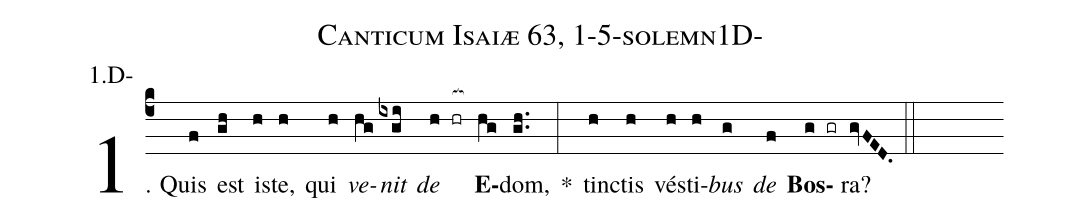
name: Canticum Isaiæ 63, 1-5-solemn1D-;
annotation: 1.D-;
%%
(c4)1. Quis(f) est(gh) is(h)te,(h) qui(h) <i>ve</i>(hg)<i>nit</i>(ixgi) <i>de</i>(h hr[ocb:1{]) <b>E</b>(hg[ocb:0}])dom,(gh..) *(:) tinc(h)tis(h) vés(h)ti(h)<i>bus</i>(g) <i>de</i>(f) <b>Bos</b>(g gr)ra?(gvFED.) (::)
